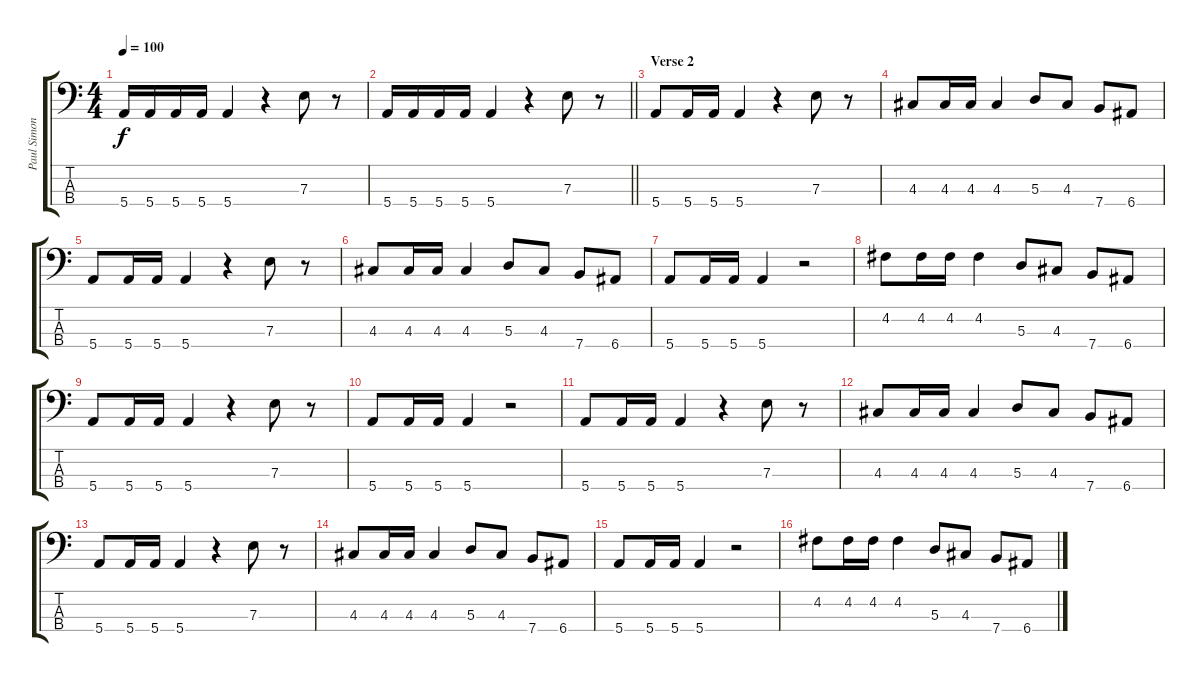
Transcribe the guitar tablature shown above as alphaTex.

\track ("Paul Simon" "Paul Simon") {instrument electricbasspick}
\staff {score tabs}
\tuning (G2 D2 A1 E1) {hide}
\ts (4 4)
\tempo 100
\clef f4
\ks c
5.4.16{dy f} 5.4.16 5.4.16 5.4.16 5.4.4 r.4 7.3.8 r.8 |
\barLineRight lightlight
5.4.16 5.4.16 5.4.16 5.4.16 5.4.4 r.4 7.3.8 r.8 |
\section ("" "Verse 2")
5.4.8 5.4.16 5.4.16 5.4.4 r.4 7.3.8 r.8 |
4.3.8 4.3.16 4.3.16 4.3.4 5.3.8 4.3.8 7.4.8 6.4.8 |
5.4.8 5.4.16 5.4.16 5.4.4 r.4 7.3.8 r.8 |
4.3.8 4.3.16 4.3.16 4.3.4 5.3.8 4.3.8 7.4.8 6.4.8 |
5.4.8 5.4.16 5.4.16 5.4.4 r.2 |
4.2.8 4.2.16 4.2.16 4.2.4 5.3.8 4.3.8 7.4.8 6.4.8 |
5.4.8 5.4.16 5.4.16 5.4.4 r.4 7.3.8 r.8 |
5.4.8 5.4.16 5.4.16 5.4.4 r.2 |
5.4.8 5.4.16 5.4.16 5.4.4 r.4 7.3.8 r.8 |
4.3.8 4.3.16 4.3.16 4.3.4 5.3.8 4.3.8 7.4.8 6.4.8 |
5.4.8 5.4.16 5.4.16 5.4.4 r.4 7.3.8 r.8 |
4.3.8 4.3.16 4.3.16 4.3.4 5.3.8 4.3.8 7.4.8 6.4.8 |
5.4.8 5.4.16 5.4.16 5.4.4 r.2 |
4.2.8 4.2.16 4.2.16 4.2.4 5.3.8 4.3.8 7.4.8 6.4.8
